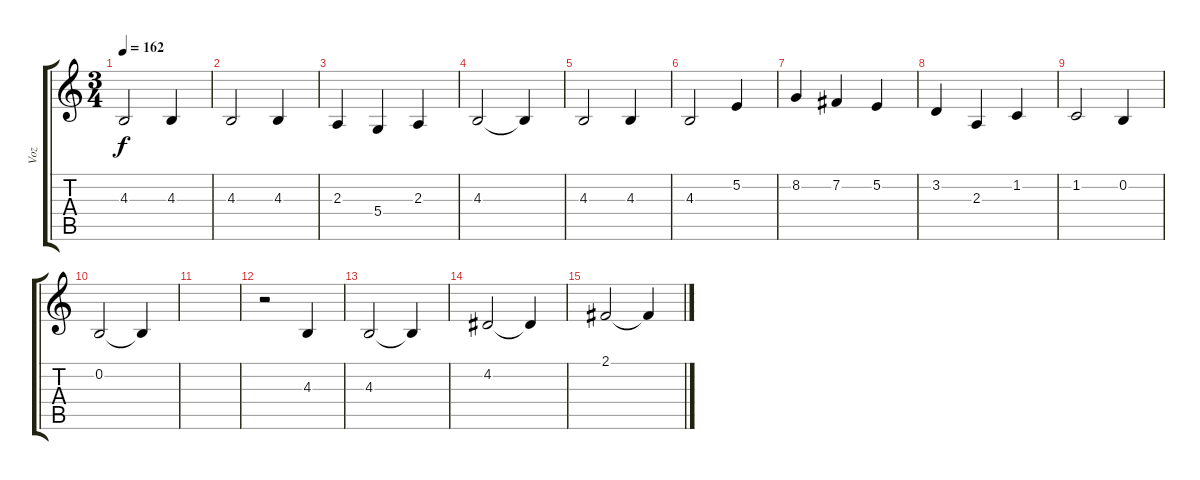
\track ("Voz" "Voz") {instrument flute}
\staff {score tabs}
\tuning (E4 B3 G3 D3 A2 E2) {hide}
\ts (3 4)
\tempo 162
\clef g2
\ks c
4.3.2{dy f} 4.3.4 |
4.3.2 4.3.4 |
2.3.4 5.4.4 2.3.4 |
4.3.2 4.3{t}.4 |
4.3.2 4.3.4 |
4.3.2 5.2.4 |
8.2.4 7.2.4 5.2.4 |
3.2.4 2.3.4 1.2.4 |
1.2.2 0.2.4 |
0.2.2 0.2{t}.4 |
|
r.2 4.3.4 |
4.3.2 4.3{t}.4 |
4.2.2 4.2{t}.4 |
2.1.2 2.1{t}.4
